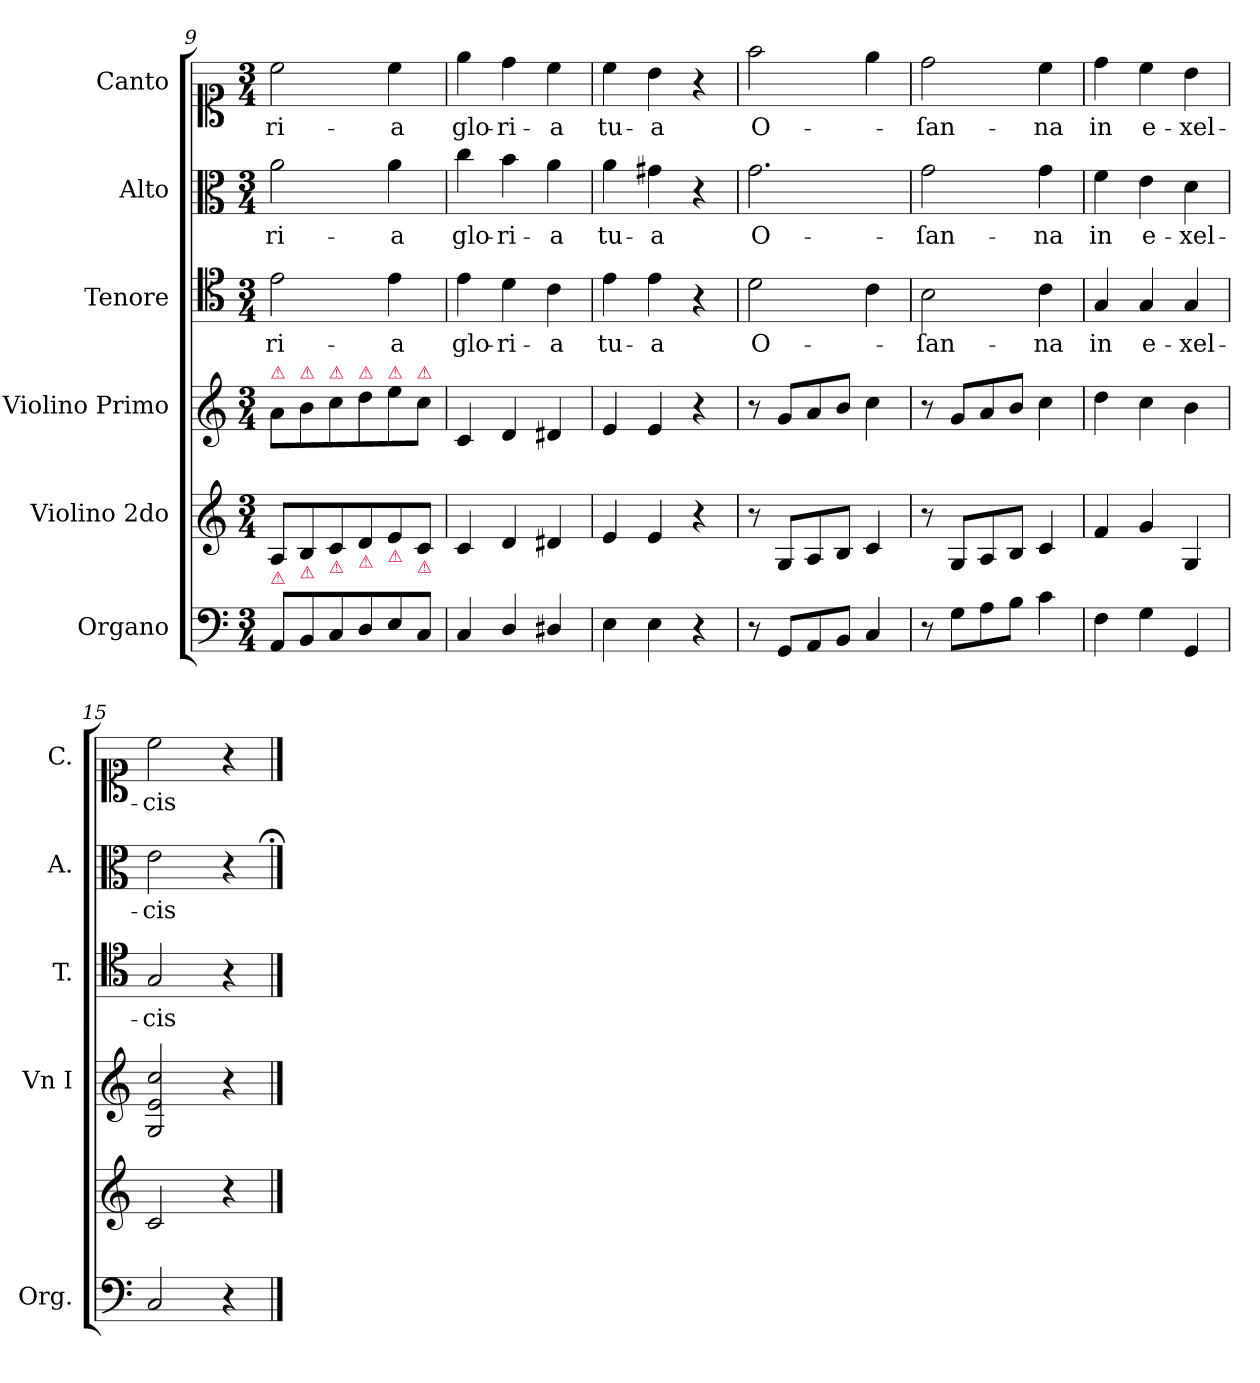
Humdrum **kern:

**kern	**kern	**kern	**kern	**text	**kern	**text	**kern	**text
*part6	*part5	*part4	*part3	*part3	*part2	*part2	*part1	*part1
*staff6	*staff5	*staff4	*staff3	*staff3	*staff2	*staff2	*staff1	*staff1
*I"Organo	*I"Violino 2do	*I"Violino Primo	*I"Tenore	*	*I"Alto	*	*I"Canto	*
*I'Org.	*	*I'Vn I	*I'T.	*	*I'A.	*	*I'C.	*
*clefF4	*clefG2	*clefG2	*clefC4	*	*clefC3	*	*clefC1	*
*k[]	*k[]	*k[]	*k[]	*	*k[]	*	*k[]	*
*M3/4	*M3/4	*M3/4	*M3/4	*	*M3/4	*	*M3/4	*
=9	=9	=9	=9	=9	=9	=9	=9	=9
!	!	!LO:TX:a:color=crimson:t=⚠	!	!	!	!	!	!
!	!LO:TX:b:color=crimson:t=⚠	!	!	!	!	!	!	!
8AA/L	8A/L	8a\L	2e\	-ri-	2a\	-ri-	2cc\	-ri-
!	!	!LO:TX:a:color=crimson:t=⚠	!	!	!	!	!	!
!	!LO:TX:b:color=crimson:t=⚠	!	!	!	!	!	!	!
8BB/	8B/	8b\	.	.	.	.	.	.
!	!	!LO:TX:a:color=crimson:t=⚠	!	!	!	!	!	!
!	!LO:TX:b:color=crimson:t=⚠	!	!	!	!	!	!	!
8C/	8c/	8cc\	.	.	.	.	.	.
!	!	!LO:TX:a:color=crimson:t=⚠	!	!	!	!	!	!
!	!LO:TX:b:color=crimson:t=⚠	!	!	!	!	!	!	!
8D/	8d/	8dd\	.	.	.	.	.	.
!	!	!LO:TX:a:color=crimson:t=⚠	!	!	!	!	!	!
!	!LO:TX:b:color=crimson:t=⚠	!	!	!	!	!	!	!
8E/	8e/	8ee\	4e\	-a	4a\	-a	4cc\	-a
!	!	!LO:TX:a:color=crimson:t=⚠	!	!	!	!	!	!
!	!LO:TX:b:color=crimson:t=⚠	!	!	!	!	!	!	!
8C/J	8c/J	8cc\J	.	.	.	.	.	.
=10	=10	=10	=10	=10	=10	=10	=10	=10
4C/	4c/	4c/	4e\	glo-	4cc\	glo-	4ee\	glo-
4D/	4d/	4d/	4d\	-ri-	4b\	-ri-	4dd\	-ri-
4D#X/	4d#X/	4d#X/	4c\	-a	4a\	-a	4cc\	-a
=11	=11	=11	=11	=11	=11	=11	=11	=11
4E\	4e/	4e/	4e\	tu-	4a\	tu-	4cc\	tu-
4E\	4e/	4e/	4e\	-a	4g#X\	-a	4b\	-a
4r	4r	4r	4r	.	4r	.	4r	.
=12	=12	=12	=12	=12	=12	=12	=12	=12
8r	8r	8r	2d\	O-	2.g\	O-	2ff\	O-
8GG/L	8G/L	8g/L	.	.	.	.	.	.
8AA/	8A/	8a/	.	.	.	.	.	.
8BB/J	8B/J	8b/J	.	.	.	.	.	.
4C/	4c/	4cc\	4c\	.	.	.	4ee\	.
=13	=13	=13	=13	=13	=13	=13	=13	=13
8r	8r	8r	2B\	-ſan-	2g\	-ſan-	2dd\	-ſan-
8G\L	8G/L	8g/L	.	.	.	.	.	.
8A\	8A/	8a/	.	.	.	.	.	.
8B\J	8B/J	8b/J	.	.	.	.	.	.
4c\	4c/	4cc\	4c\	-na	4g\	-na	4cc\	-na
=14	=14	=14	=14	=14	=14	=14	=14	=14
4F\	4f/	4dd\	4G/	in	4f\	in	4dd\	in
4G\	4g/	4cc\	4G/	e-	4e\	e-	4cc\	e-
4GG/	4G/	4b\	4G/	-xel-	4d\	-xel-	4b\	-xel-
=15	=15	=15	=15	=15	=15	=15	=15	=15
2C/	2c/	2G/ 2e/ 2cc/	2G/	-cis	2e\	-cis	2cc\	-cis
4r	4r	4r	4r	.	4r	.	4r	.
==	==	==	==	==	==;	==	==	==
*-	*-	*-	*-	*-	*-	*-	*-	*-
